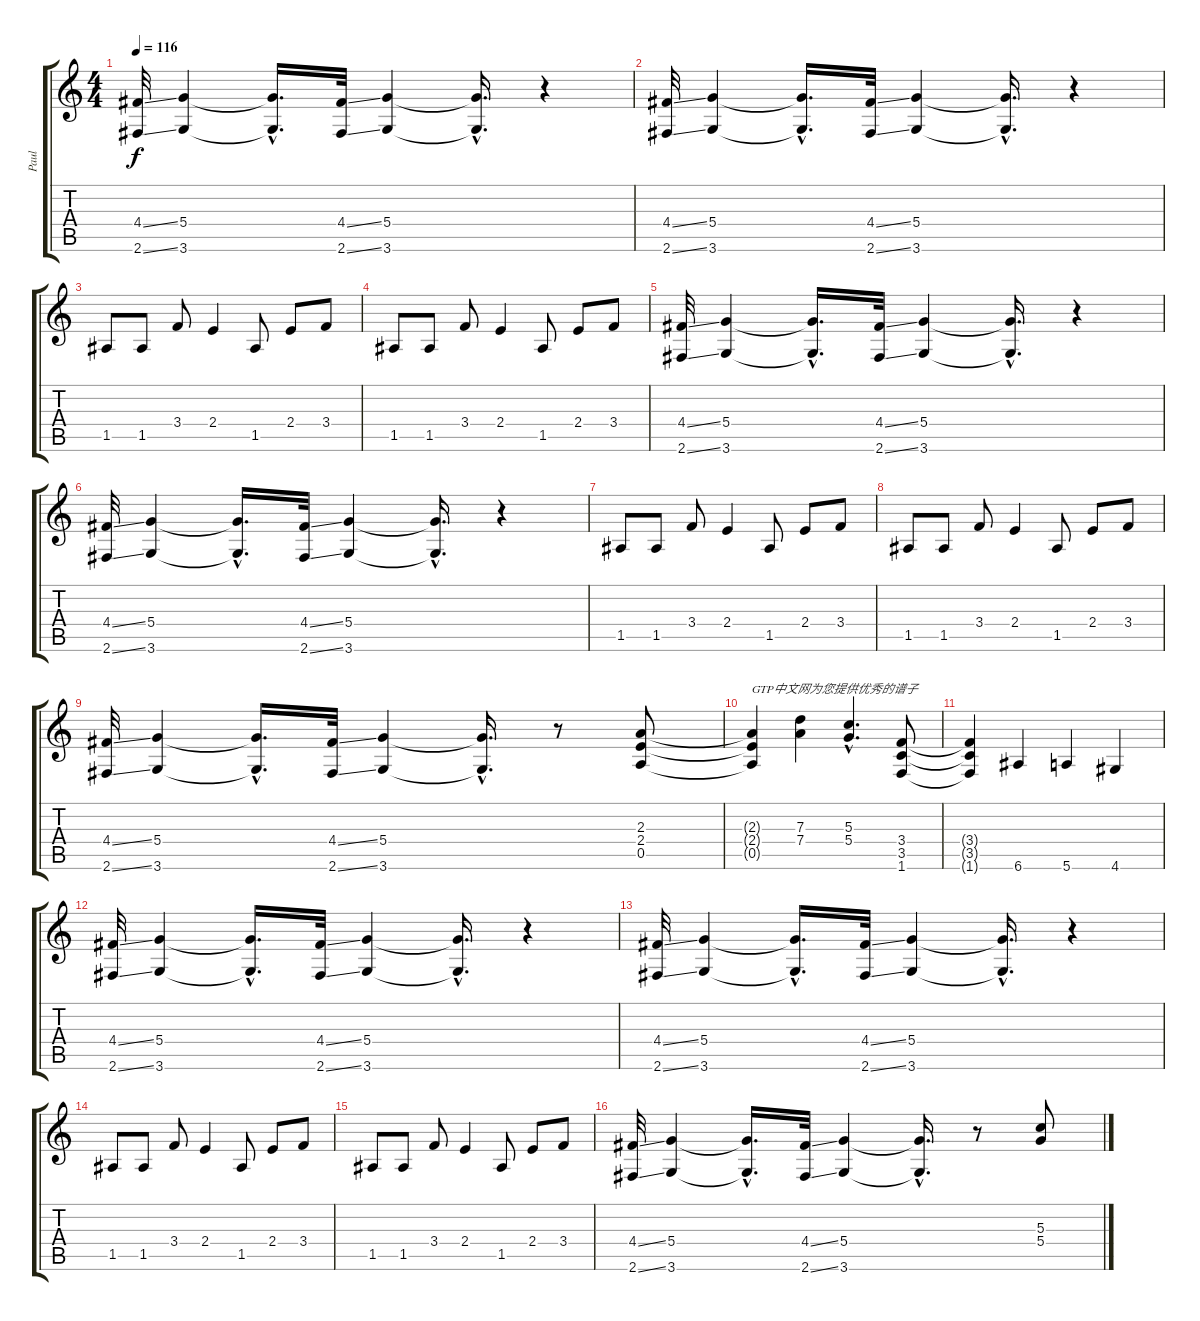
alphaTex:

\track ("Paul" "Paul") {instrument overdrivenguitar}
\staff {score tabs}
\tuning (E4 B3 G3 D3 A2 E2) {hide}
\ts (4 4)
\tempo 116
\clef g2
\ks c
(4.4{ss} 2.6{ss}).32{dy f instrument overdrivenguitar} (5.4 3.6).4 (5.4{hac t} 3.6{hac t}).16{d} (4.4{ss} 2.6{ss}).32 (5.4 3.6).4 (5.4{hac t} 3.6{hac t}).16{d} r.4 |
(4.4{ss} 2.6{ss}).32 (5.4 3.6).4 (5.4{hac t} 3.6{hac t}).16{d} (4.4{ss} 2.6{ss}).32 (5.4 3.6).4 (5.4{hac t} 3.6{hac t}).16{d} r.4 |
1.5.8 1.5.8 3.4.8 2.4.4 1.5.8 2.4.8 3.4.8 |
1.5.8 1.5.8 3.4.8 2.4.4 1.5.8 2.4.8 3.4.8 |
(4.4{ss} 2.6{ss}).32 (5.4 3.6).4 (5.4{hac t} 3.6{hac t}).16{d} (4.4{ss} 2.6{ss}).32 (5.4 3.6).4 (5.4{hac t} 3.6{hac t}).16{d} r.4 |
(4.4{ss} 2.6{ss}).32 (5.4 3.6).4 (5.4{hac t} 3.6{hac t}).16{d} (4.4{ss} 2.6{ss}).32 (5.4 3.6).4 (5.4{hac t} 3.6{hac t}).16{d} r.4 |
1.5.8 1.5.8 3.4.8 2.4.4 1.5.8 2.4.8 3.4.8 |
1.5.8 1.5.8 3.4.8 2.4.4 1.5.8 2.4.8 3.4.8 |
(4.4{ss} 2.6{ss}).32 (5.4 3.6).4 (5.4{hac t} 3.6{hac t}).16{d} (4.4{ss} 2.6{ss}).32 (5.4 3.6).4 (5.4{hac t} 3.6{hac t}).16{d} r.8 (2.3 2.4 0.5).8 |
(2.3{t} 2.4{t} 0.5{t}).4{txt "GTP中文网为您提供优秀的谱子"} (7.3 7.4).4 (5.3{hac} 5.4{hac}).4{d} (3.4 3.5 1.6).8 |
(3.4{t} 3.5{t} 1.6{t}).4 6.6.4 5.6.4 4.6.4 |
(4.4{ss} 2.6{ss}).32 (5.4 3.6).4 (5.4{hac t} 3.6{hac t}).16{d} (4.4{ss} 2.6{ss}).32 (5.4 3.6).4 (5.4{hac t} 3.6{hac t}).16{d} r.4 |
(4.4{ss} 2.6{ss}).32 (5.4 3.6).4 (5.4{hac t} 3.6{hac t}).16{d} (4.4{ss} 2.6{ss}).32 (5.4 3.6).4 (5.4{hac t} 3.6{hac t}).16{d} r.4 |
1.5.8 1.5.8 3.4.8 2.4.4 1.5.8 2.4.8 3.4.8 |
1.5.8 1.5.8 3.4.8 2.4.4 1.5.8 2.4.8 3.4.8 |
(4.4{ss} 2.6{ss}).32 (5.4 3.6).4 (5.4{hac t} 3.6{hac t}).16{d} (4.4{ss} 2.6{ss}).32 (5.4 3.6).4 (5.4{hac t} 3.6{hac t}).16{d} r.8 (5.3 5.4).8
